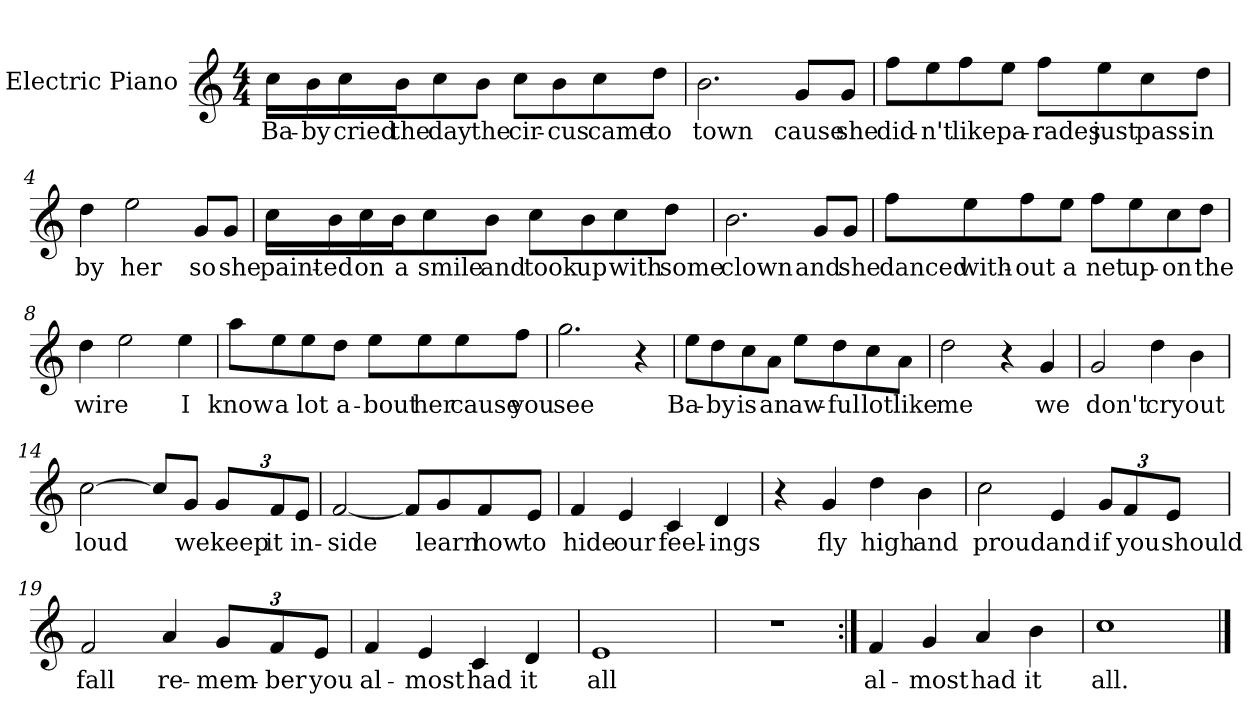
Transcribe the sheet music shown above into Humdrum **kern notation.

**kern	**text
*part1	*part1
*staff1	*staff1
*I"Electric Piano	*
*I'E.Pno	*
*clefG2	*
*k[]	*
*C:	*
*M4/4	*
=1	=1
16cc\LL	Ba-
16b\	-by
16cc\	cried
16b\J	the
8cc\	day
8b\J	the
8cc\L	cir-
8b\	-cus
8cc\	came
8dd\J	to
=2	=2
2.b\	town
8g/L	cause
8g/J	she
=3	=3
8ff\L	did-
8ee\	-n't
8ff\	like
8ee\J	pa-
8ff\L	rades
8ee\	just
8cc\	pass-
8dd\J	-in
=4	=4
4dd\	by
2ee\	her
8g/L	so
8g/J	she
!!LO:LB:g=z
=5	=5
16cc\LL	paint-
16b\	-ed
16cc\	on
16b\J	a
8cc\	smile
8b\J	and
8cc\L	took
8b\	up
8cc\	with
8dd\J	some
=6	=6
2.b\	clown
8g/L	and
8g/J	she
=7	=7
8ff\L	danced
8ee\	with-
8ff\	out
8ee\J	a
8ff\L	net
8ee\	up-
8cc\	-on
8dd\J	the
=8	=8
4dd\	wire
2ee\	.
4ee\	I
!!LO:LB:g=z
=9	=9
8aa\L	know
8ee\	a
8ee\	lot
8dd\J	a-
8ee\L	-bout
8ee\	her
8ee\	cause
8ff\J	you
=10	=10
2.gg\	see
4r	.
=11	=11
8ee\L	Ba-
8dd\	-by
8cc\	is
8a\J	an
8ee\L	aw-
8dd\	ful
8cc\	lot
8a\J	like
=12	=12
2dd\	me
4r	.
4g/	we
!!LO:LB:g=z
=13	=13
2g/	don't
4dd\	cry
4b\	out
=14	=14
[2cc\	loud
8cc/L]	.
8g/J	we
*Xbrackettup	*
12g/L	keep
12f/	it
12e/J	in-
=15	=15
[2f/	-side
8f/L]	.
8g/	learn
8f/	how
8e/J	to
=16	=16
4f/	hide
4e/	our
4c/	feel-
4d/	-ings
!!LO:LB:g=z
=17	=17
4r	.
4g/	fly
4dd\	high
4b\	and
=18	=18
2cc\	proud
4e/	and
12g/L	if
12f/	you
12e/J	should
=19	=19
2f/	fall
4a/	re-
12g/L	-mem-
12f/	-ber
12e/J	you
!!LO:LB:g=z
=20	=20
4f/	al-
4e/	-most
4c/	had
4d/	it
=21	=21
1e	all
=22	=22
1r	.
=23:|!	=23:|!
4f/	al-
4g/	-most
4a/	had
4b\	it
=24	=24
1cc	all.
==	==
*-	*-
